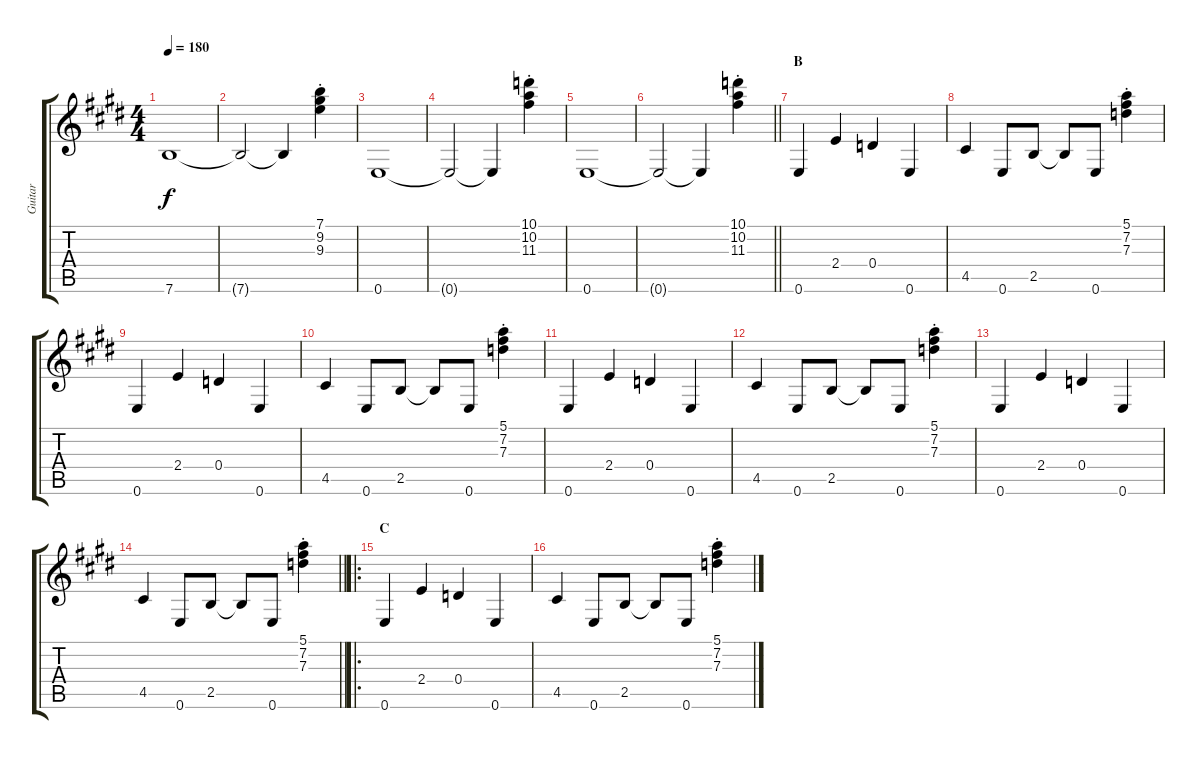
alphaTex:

\track ("Guitar" "Guitar") {instrument electricguitarjazz}
\staff {score tabs}
\tuning (E4 B3 G3 D3 A2 E2) {hide}
\ts (4 4)
\tempo 180
\clef g2
\ks e
7.6.1{dy f} |
7.6{t}.2 7.6{t}.4 (7.1{st} 9.2{st} 9.3{st}).4 |
0.6.1 |
0.6{t}.2 0.6{t}.4 (10.1{st} 10.2{st} 11.3{st}).4 |
0.6.1 |
\barLineRight lightlight
0.6{t}.2 0.6{t}.4 (10.1{st} 10.2{st} 11.3{st}).4 |
\section ("" "B")
0.6.4 2.4.4 0.4.4 0.6.4 |
4.5.4 0.6.8 2.5.8 2.5{t}.8 0.6.8 (5.1{st} 7.2{st} 7.3{st}).4 |
0.6.4 2.4.4 0.4.4 0.6.4 |
4.5.4 0.6.8 2.5.8 2.5{t}.8 0.6.8 (5.1{st} 7.2{st} 7.3{st}).4 |
0.6.4 2.4.4 0.4.4 0.6.4 |
4.5.4 0.6.8 2.5.8 2.5{t}.8 0.6.8 (5.1{st} 7.2{st} 7.3{st}).4 |
0.6.4 2.4.4 0.4.4 0.6.4 |
\barLineRight lightlight
4.5.4 0.6.8 2.5.8 2.5{t}.8 0.6.8 (5.1{st} 7.2{st} 7.3{st}).4 |
\ro
\section ("" "C")
0.6.4 2.4.4 0.4.4 0.6.4 |
4.5.4 0.6.8 2.5.8 2.5{t}.8 0.6.8 (5.1{st} 7.2{st} 7.3{st}).4
